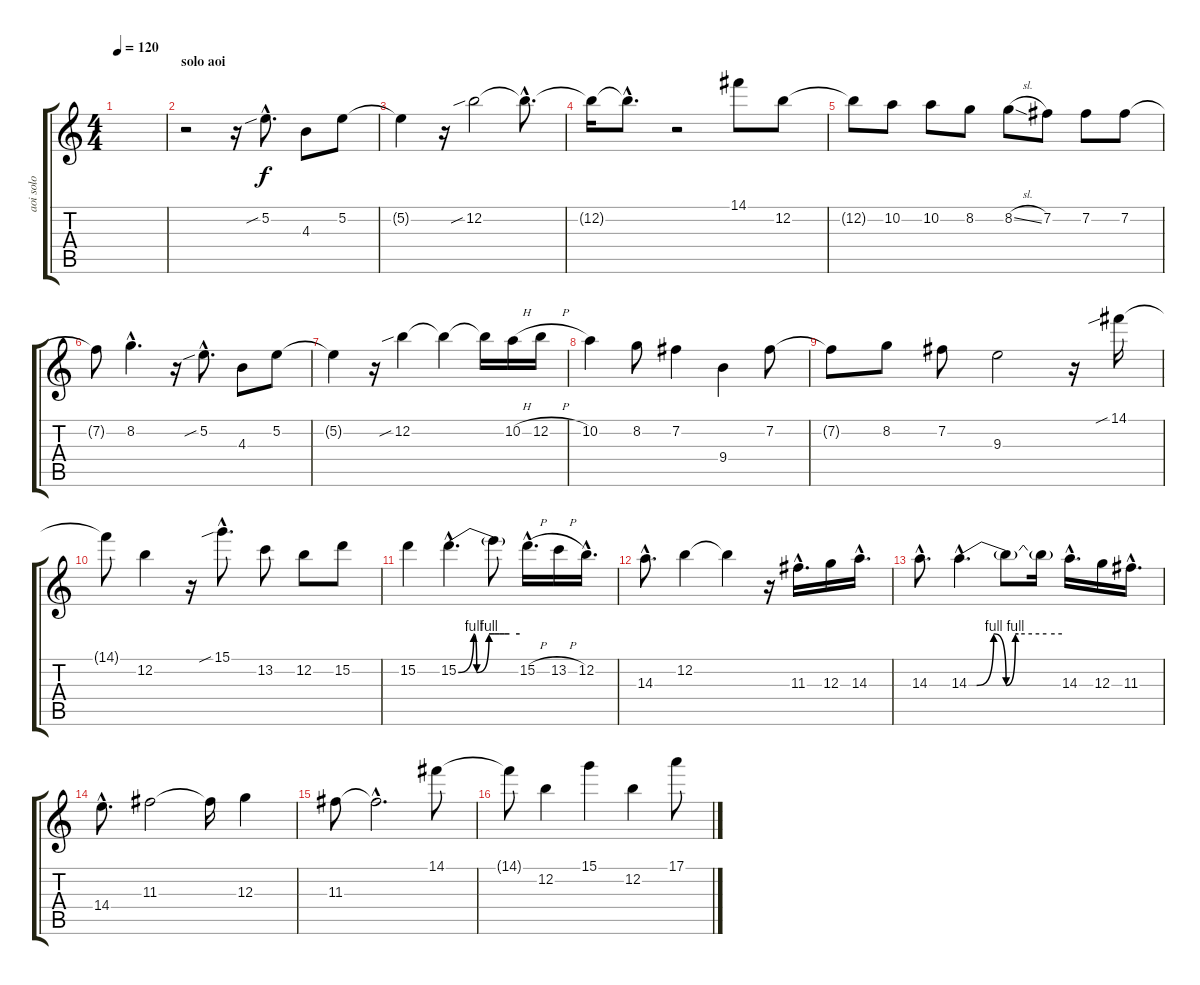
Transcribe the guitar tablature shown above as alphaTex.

\track ("aoi solo" "aoi solo") {instrument distortionguitar}
\staff {score tabs}
\tuning (E4 B3 G3 D3 A2 E2) {hide}
\ts (4 4)
\tempo 120
\clef g2
\ks c
|
\section ("" "solo aoi")
r.2 r.16 5.2{sib hac}.8{d} 4.3.8 5.2.8 |
5.2{t}.4 r.16 12.2{sib}.2 12.2{hac t}.8{d} |
12.2{t}.16 12.2{hac t}.8{d} r.2 14.1.8 12.2.8 |
12.2{t}.8 10.2.8 10.2.8 8.2.8 8.2{sl}.8 7.2.8 7.2.8 7.2.8 |
7.2{t}.8 8.2{hac}.4{d} r.16 5.2{sib hac}.8{d} 4.3.8 5.2.8 |
5.2{t}.4 r.16 12.2{sib}.4 12.2{t}.4 12.2{t}.16 10.2{h}.16 12.2{h}.16 |
10.2.4 8.2.8 7.2.4 9.4.4 7.2.8 |
7.2{t}.8 8.2.8 7.2.8 9.3.2 r.16 14.1{sib}.16 |
14.1{t}.8 12.2.4 r.16 15.1{sib hac}.8{d} 13.2.8 12.2.8 15.2.8 |
15.2.4 15.2{be (custom 0 0 15 4 18 0 30 4 35 4 40 4 45 4 50 4 60 4) hac}.4{d} 15.2{t}.8 15.2{h hac}.16{d} 13.2{h}.16 12.2{hac}.16{d} |
14.3{hac}.8{d} 12.2.4 12.2{t}.4 r.16 11.3{hac}.16{d} 12.3.16 14.3{hac}.16{d} |
14.3{hac}.8{d} 14.3{be (custom 0 0 5 0 16 4 24 0 30 4 32 4 50 4 60 4) hac}.4{d} 14.3{t}.8 14.3{t}.16 14.3{hac}.16{d} 12.3.16 11.3{hac}.16{d} |
14.4{hac}.8{d} 11.3.2 11.3{t}.16 12.3.4 |
11.3.8 11.3{hac t}.2{d} 14.1.8 |
14.1{t}.8 12.2.4 15.1.4 12.2.4 17.1.8
